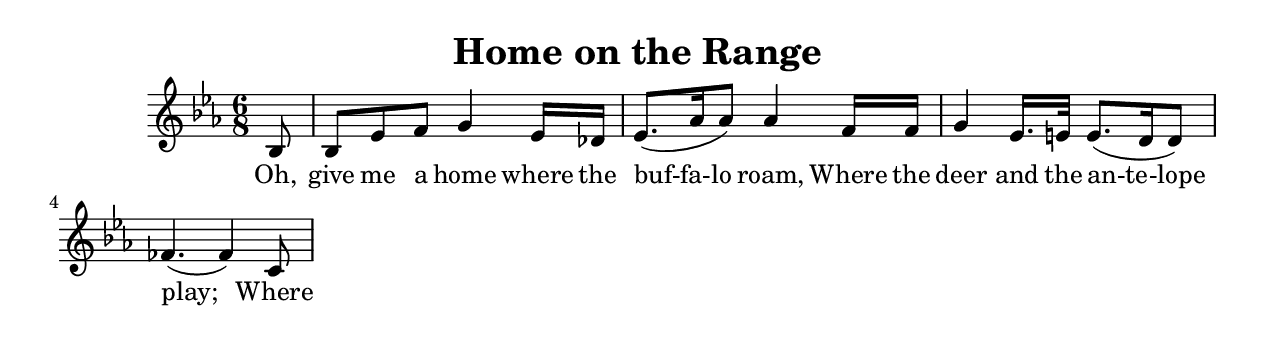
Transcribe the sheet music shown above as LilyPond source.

\version "2.16.2"

\language "english"
#(set-default-paper-size "letter")

\header {
  title = "Home on the Range"
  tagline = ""
}

\layout {
  ragged-last = ##t
}

% #(set-global-staff-size 35)

\score {
\relative c' {
  \time 6/8
  \numericTimeSignature
  \key c \minor

  {
    \partial 8 bf8 |
    bf ef f g4 ef16 df16 | ef8. ( af16 af8 ) af4 f16 f16 |
    g4 ef16. e32 e8. ( d16 d8 ) |
    ff4. ( ff4 ) c8 |

  }
}
\addlyrics {
  Oh, give me a home where the | buf-fa-lo roam,
  Where the deer and the an-te-lope play;
  Where seldom is heard a discouraging word
  And the skies are not cloudy all day.
  Home, home on the range, Where the deer and the antelope play;
  Where seldom is heard a discourgaing word
  And the skies are not cloudy all day.
  }
}
